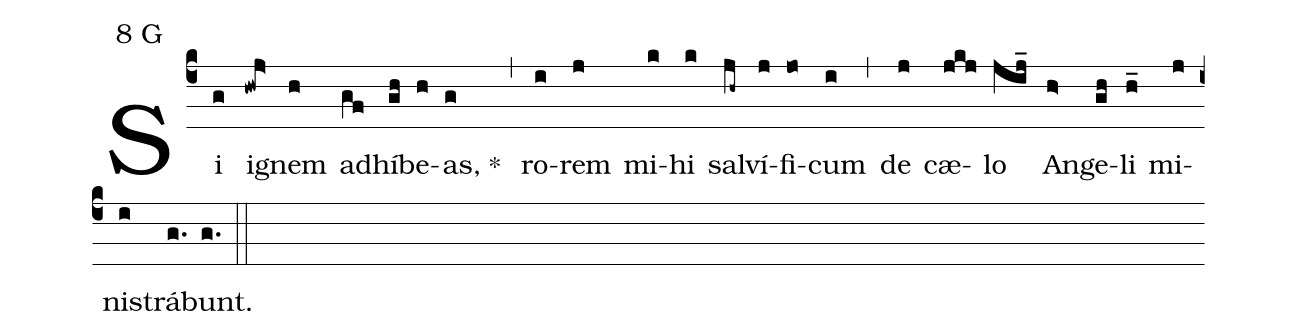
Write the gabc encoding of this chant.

mode:8 G;
%%
(c4) Si(g) ig(hwj>)nem(h) ad(gf)hí(gh)be(h)as,(g) *()(,) ro(i)rem(j) mi(k)hi(k) sal(jh~)ví(j)fi(jo)cum(i) (,) de(j) cæ(jkj)lo(jij_) An(h>)ge(gh)li(h_) mi(j)nis(i)trá(g.)bunt.(g.) (::)
